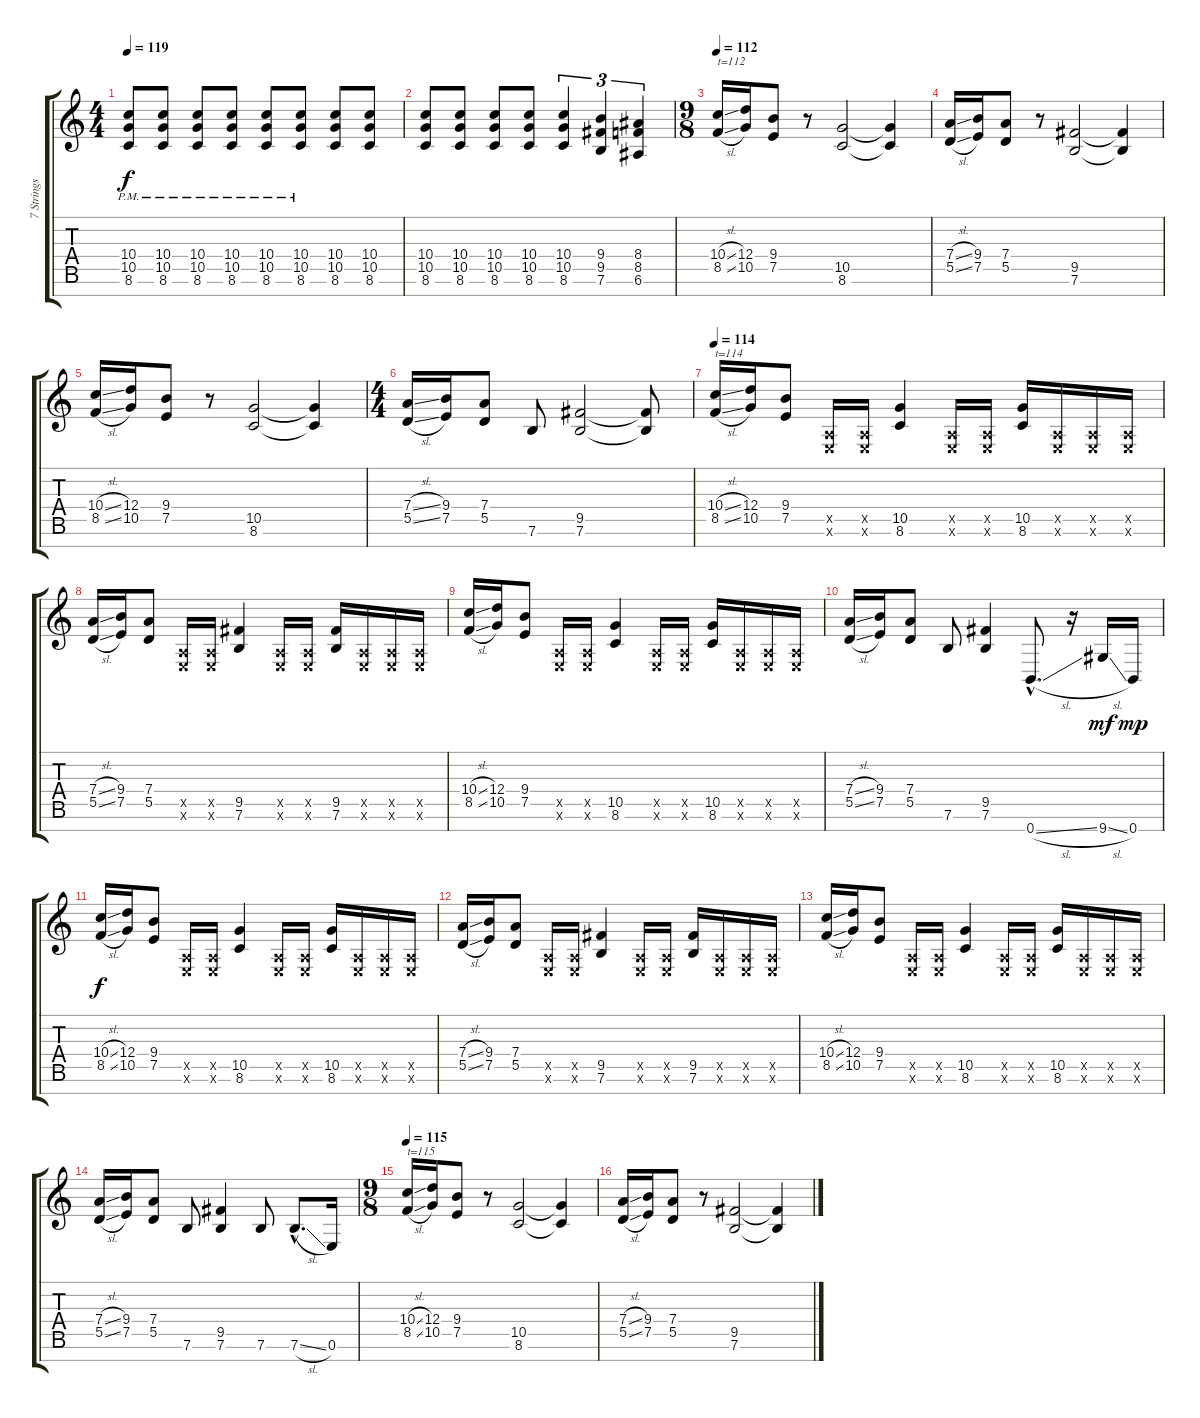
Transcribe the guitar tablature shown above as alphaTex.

\track ("7 Strings Guitar" "7 Strings ") {instrument distortionguitar}
\staff {score tabs}
\tuning (E4 B3 G3 D3 A2 E2 B1) {hide}
\ts (4 4)
\tempo 119
\clef g2
\ks c
(10.4{pm} 10.5{pm} 8.6{pm}).8{dy f} (10.4{pm} 10.5{pm} 8.6{pm}).8 (10.4 10.5{pm} 8.6{pm}).8 (10.4 10.5{pm} 8.6{pm}).8 (10.4 10.5 8.6{pm}).8 (10.4 10.5 8.6{pm}).8 (10.4 10.5 8.6).8 (10.4 10.5 8.6).8 |
(10.4 10.5 8.6).8 (10.4 10.5 8.6).8 (10.4 10.5 8.6).8 (10.4 10.5 8.6).8 (10.4 10.5 8.6).4{tu (3 2)} (9.4 9.5 7.6).4{tu (3 2)} (8.4 8.5 6.6).4{tu (3 2)} |
\ts (9 8)
\tempo 112
(10.4{sl} 8.5{sl}).16{txt "t=112" volume 16} (12.4 10.5).16 (9.4 7.5).8 r.8 (10.5 8.6).2 (10.5{t} 8.6{t}).4 |
(7.4{sl} 5.5{sl}).16 (9.4 7.5).16 (7.4 5.5).8 r.8 (9.5 7.6).2 (9.5{t} 7.6{t}).4 |
(10.4{sl} 8.5{sl}).16 (12.4 10.5).16 (9.4 7.5).8 r.8 (10.5 8.6).2 (10.5{t} 8.6{t}).4 |
\ts (4 4)
(7.4{sl} 5.5{sl}).16 (9.4 7.5).16 (7.4 5.5).8 7.6.8 (9.5 7.6).2 (9.5{t} 7.6{t}).8 |
\tempo 114
(10.4{sl} 8.5{sl}).16{txt "t=114"} (12.4 10.5).16 (9.4 7.5).8 (0.5{x} 0.6{x}).16 (0.5{x} 0.6{x}).16 (10.5 8.6).4 (0.5{x} 0.6{x}).16 (0.5{x} 0.6{x}).16 (10.5 8.6).16 (0.5{x} 0.6{x}).16 (0.5{x} 0.6{x}).16 (0.5{x} 0.6{x}).16 |
(7.4{sl} 5.5{sl}).16 (9.4 7.5).16 (7.4 5.5).8 (0.5{x} 0.6{x}).16 (0.5{x} 0.6{x}).16 (9.5 7.6).4 (0.5{x} 0.6{x}).16 (0.5{x} 0.6{x}).16 (9.5 7.6).16 (0.5{x} 0.6{x}).16 (0.5{x} 0.6{x}).16 (0.5{x} 0.6{x}).16 |
(10.4{sl} 8.5{sl}).16 (12.4 10.5).16 (9.4 7.5).8 (0.5{x} 0.6{x}).16 (0.5{x} 0.6{x}).16 (10.5 8.6).4 (0.5{x} 0.6{x}).16 (0.5{x} 0.6{x}).16 (10.5 8.6).16 (0.5{x} 0.6{x}).16 (0.5{x} 0.6{x}).16 (0.5{x} 0.6{x}).16 |
(7.4{sl} 5.5{sl}).16 (9.4 7.5).16 (7.4 5.5).8 7.6.8 (9.5 7.6).4 0.7{sl hac}.8{d} r.16 9.7{sl}.16{dy mf} 0.7.16{dy mp} |
(10.4{sl} 8.5{sl}).16{dy f} (12.4 10.5).16 (9.4 7.5).8 (0.5{x} 0.6{x}).16 (0.5{x} 0.6{x}).16 (10.5 8.6).4 (0.5{x} 0.6{x}).16 (0.5{x} 0.6{x}).16 (10.5 8.6).16 (0.5{x} 0.6{x}).16 (0.5{x} 0.6{x}).16 (0.5{x} 0.6{x}).16 |
(7.4{sl} 5.5{sl}).16 (9.4 7.5).16 (7.4 5.5).8 (0.5{x} 0.6{x}).16 (0.5{x} 0.6{x}).16 (9.5 7.6).4 (0.5{x} 0.6{x}).16 (0.5{x} 0.6{x}).16 (9.5 7.6).16 (0.5{x} 0.6{x}).16 (0.5{x} 0.6{x}).16 (0.5{x} 0.6{x}).16 |
(10.4{sl} 8.5{sl}).16 (12.4 10.5).16 (9.4 7.5).8 (0.5{x} 0.6{x}).16 (0.5{x} 0.6{x}).16 (10.5 8.6).4 (0.5{x} 0.6{x}).16 (0.5{x} 0.6{x}).16 (10.5 8.6).16 (0.5{x} 0.6{x}).16 (0.5{x} 0.6{x}).16 (0.5{x} 0.6{x}).16 |
(7.4{sl} 5.5{sl}).16 (9.4 7.5).16 (7.4 5.5).8 7.6.8 (9.5 7.6).4 7.6.8 7.6{sl hac}.8{d} 0.6.16 |
\ts (9 8)
\tempo 115
(10.4{sl} 8.5{sl}).16{txt "t=115"} (12.4 10.5).16 (9.4 7.5).8 r.8 (10.5 8.6).2 (10.5{t} 8.6{t}).4 |
(7.4{sl} 5.5{sl}).16 (9.4 7.5).16 (7.4 5.5).8 r.8 (9.5 7.6).2 (9.5{t} 7.6{t}).4
